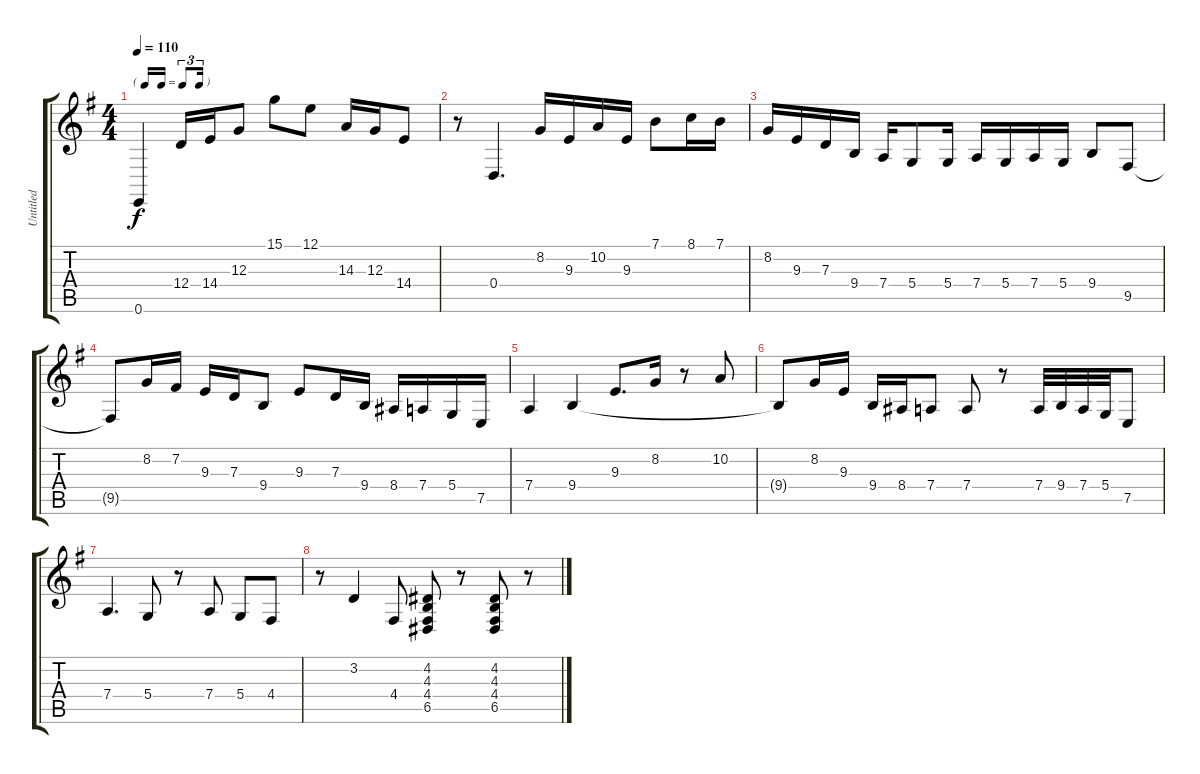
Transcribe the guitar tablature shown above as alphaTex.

\track ("Untitled" "Untitled") {instrument acousticgrandpiano}
\staff {score tabs}
\tuning (E4 B3 G3 D3 A2 E2) {hide}
\ts (4 4)
\tf triplet16th
\tempo 110
\clef g2
\ks g
0.6.4{dy f instrument acousticgrandpiano} 12.4.16 14.4.16 12.3.8 15.1.8 12.1.8 14.3.16 12.3.16 14.4.8 |
r.8 0.4.4{d} 8.2.16 9.3.16 10.2.16 9.3.16 7.1.8 8.1.16 7.1.16 |
8.2.16 9.3.16 7.3.16 9.4.16 7.4.16 5.4.8 5.4.16 7.4.16 5.4.16 7.4.16 5.4.16 9.4.8 9.5.8 |
9.5{t}.8 8.2.16 7.2.16 9.3.16 7.3.16 9.4.8 9.3.8 7.3.16 9.4.16 8.4.16 7.4.16 5.4.16 7.5.16 |
7.4.4 9.4.4 9.3.8{d} 8.2.16 r.8 10.2.8 |
9.4{t}.8 8.2.16 9.3.16 9.4.16 8.4.16 7.4.8 7.4.8 r.8 7.4.32 9.4.32 7.4.32 5.4.32 7.5.8 |
7.4.4{d} 5.4.8 r.8 7.4.8 5.4.8 4.4.8 |
r.8 3.2.4 4.4.8 (4.2 4.3 4.4 6.5).8 r.8 (4.2 4.3 4.4 6.5).8 r.8
